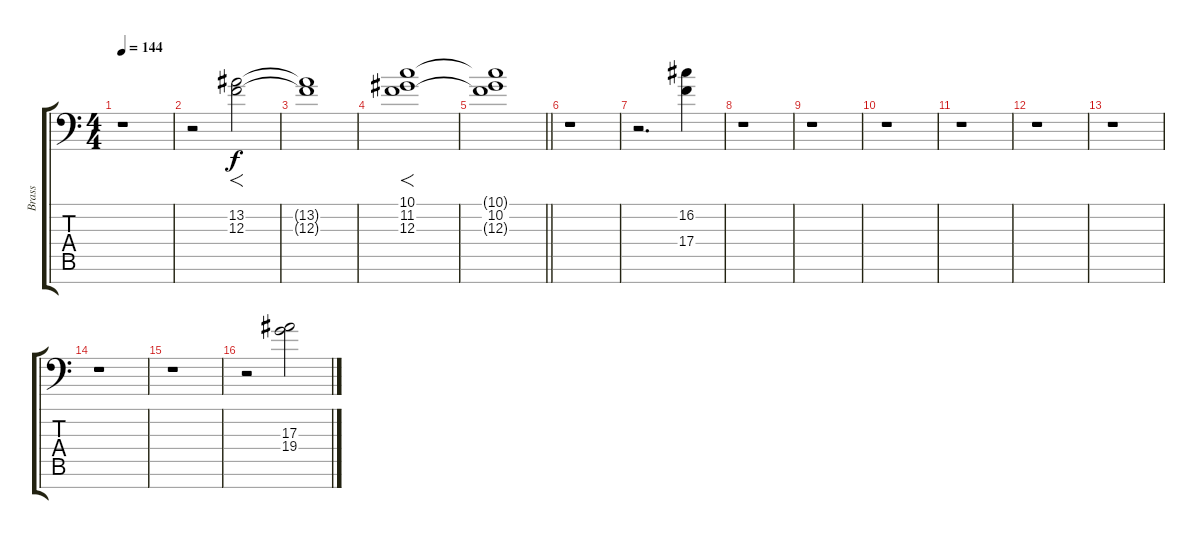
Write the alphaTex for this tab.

\track ("Brass" "Brass") {instrument brasssection}
\staff {score tabs}
\tuning (D4 A3 F3 C3 G2 D2 A1) {hide}
\ts (4 4)
\tempo 144
\clef f4
\ks c
r.1{dy f} |
r.2 (13.2 12.3).2{f} |
(13.2{t} 12.3{t}).1 |
(10.1 11.2 12.3).1{f} |
\barLineRight lightlight
(10.1{t} 10.2 12.3{t}).1 |
r.1 |
r.2{d} (16.2 17.4).4 |
r.1 |
r.1 |
r.1 |
r.1 |
r.1 |
r.1 |
r.1 |
r.1 |
r.2 (17.3 19.4).2
